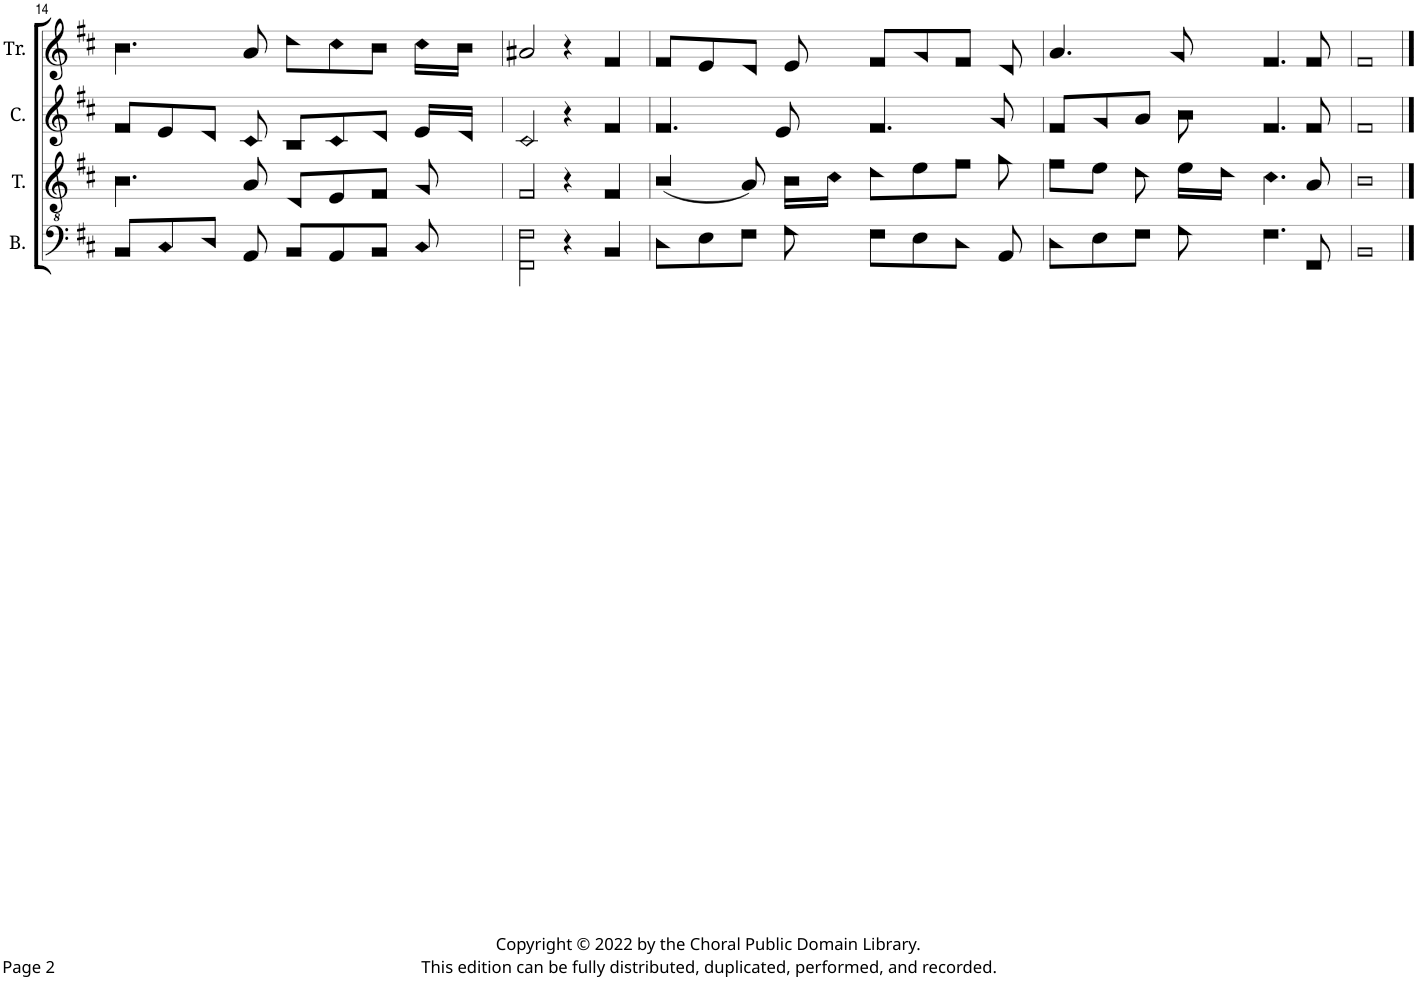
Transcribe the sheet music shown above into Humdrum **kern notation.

**kern	**kern	**kern	**kern
*part4	*part3	*part2	*part1
*staff4	*staff3	*staff2	*staff1
*I"B.	*I"T.	*I"C.	*I"Tr.
*I'B.	*I'T.	*I'C.	*I'Tr.
!!LO:PB:g=z
*clefF4	*clefGv2	*clefG2	*clefG2
*k[f#c#]	*k[f#c#]	*k[f#c#]	*k[f#c#]
*M4/4	*M4/4	*M4/4	*M4/4
*met(c)	*met(c)	*met(c)	*met(c)
=14	=14	=14	=14
8BB!/L	4.B!\	8f#!/L	4.b!\
8C#!/	.	8e!/	.
8D!/J	.	8d!/J	.
8AA!/	8A!/	8c#!/	8a!/
8BB!/L	8D!/L	8B!/L	8dd!\L
8AA!/	8E!/	8c#!/	8cc#!\
8BB!/J	8F#!/J	8d!/J	8b!\J
8C#!/	8G!/	16e!/LL	16cc#!\LL
.	.	16d!/JJ	16b!\JJ
=15	=15	=15	=15
2FF#!\ 2F#!\	2F#!/	2c#!/	2a#X!/
4r	4r	4r	4r
4BB!/	4F#!/	4f#!/	4f#!/
=16	=16	=16	=16
8D!\L	(4B!/	4.f#!/	8f#!/L
8E!\	.	.	8e!/
8F#!\J	8A!/)	.	8d!/J
8G!\	16B!\LL	8e!/	8e!/
.	16c#!\JJ	.	.
8F#!\L	8d!\L	4.f#!/	8f#!/L
8E!\	8e!\	.	8g!/
8D!\J	8f#!\J	.	8f#!/J
8AA!/	8g!\	8g!/	8d!/
=17	=17	=17	=17
8D!\L	8f#!\L	8f#!/L	4.a!/
8E!\	8e!\J	8g!/	.
8F#!\J	8d!\	8a!/J	.
8G!\	16e!\LL	8b!\	8g!/
.	16d!\JJ	.	.
4.F#!\	4.c#!\	4.f#!/	4.f#!/
8FF#!/	8A!/	8f#!/	8f#!/
=18	=18	=18	=18
1BB!	1B!	1f#!	1f#!
==	==	==	==
*-	*-	*-	*-
